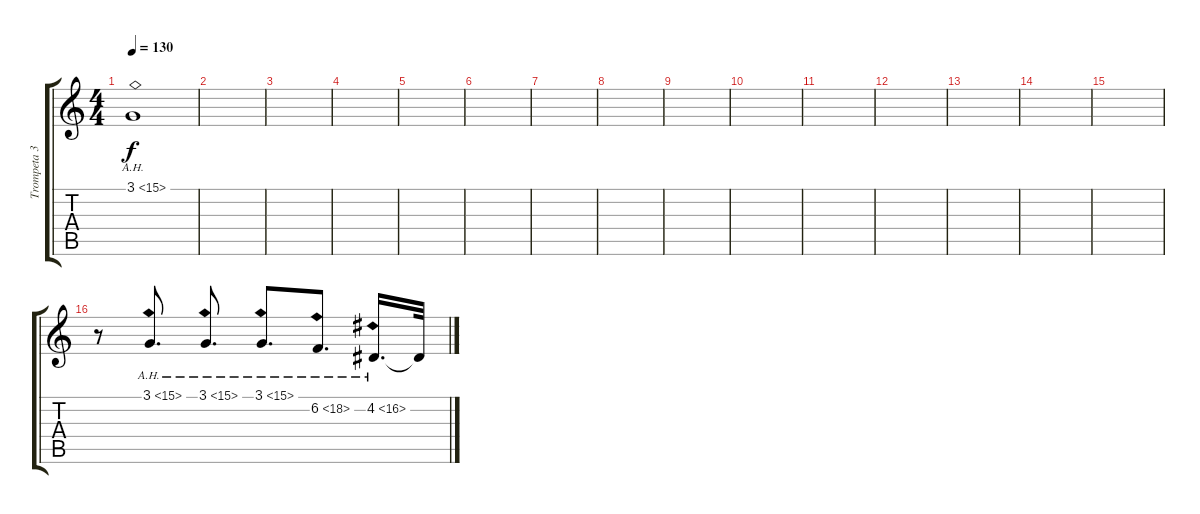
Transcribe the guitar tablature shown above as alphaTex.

\track ("Trompeta 3 /  Efectos 1" "Trompeta 3") {instrument trombone}
\staff {score tabs}
\tuning (E4 B3 G3 D3 A2 E2) {hide}
\ts (4 4)
\tempo 130
\clef g2
\ks c
3.1{ah 12}.1{dy f} |
|
|
|
|
|
|
|
|
|
|
|
|
|
|
r.8{volume 9 instrument accordion} 3.1{ah 12}.8{d} 3.1{ah 12}.8{d} 3.1{ah 12}.8{d} 6.2{ah 12}.8{d} 4.2{ah 12}.16{d} 4.2{t}.32
